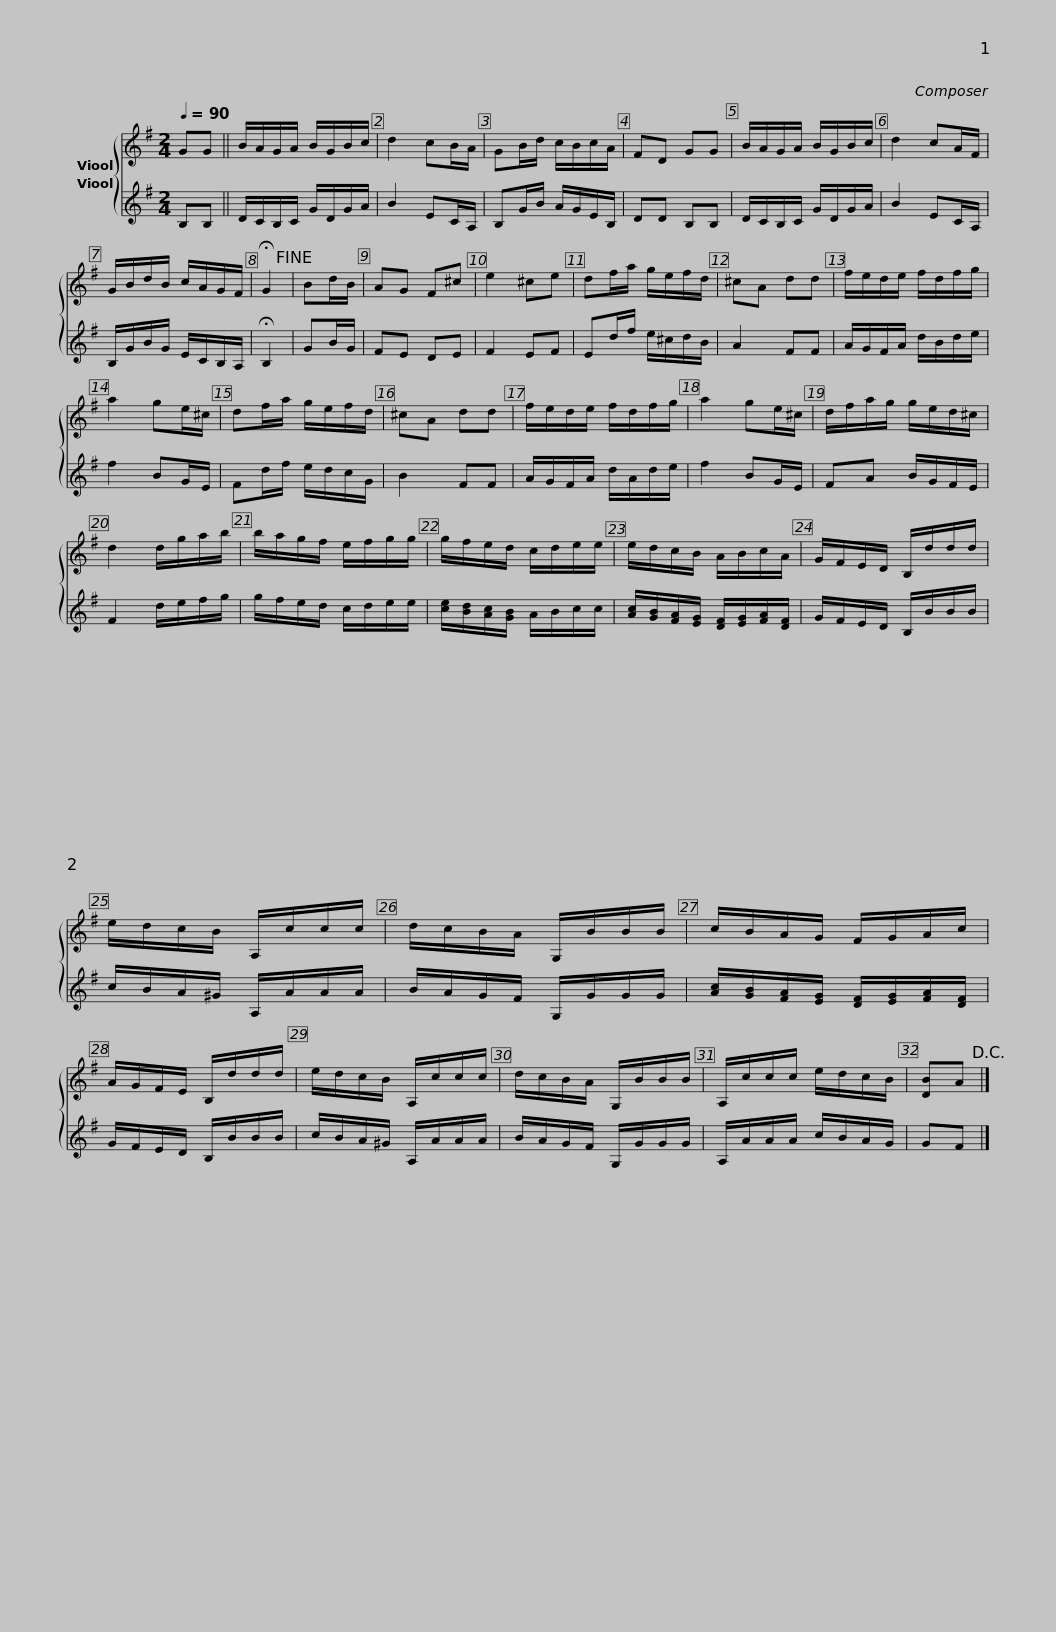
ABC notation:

X:1
%%score { 1 2 }
L:1/8
Q:1/4=90
M:2/4
I:linebreak $
K:G
V:1 treble
V:2 treble
V:1
 GG || B/A/G/A/ B/G/B/c/ | d2 cB/A/ | GB/d/ c/B/c/A/ | FD GG |$ %5
 B/A/G/A/ B/G/B/c/ | d2 cA/F/ | G/B/d/B/ c/A/G/F/ | !fermata!G2!fine! | Bd/B/ |$ %10
 AG F^c | e2 ^ce | df/a/ g/e/f/d/ | ^cA dd |$ f/e/d/e/ f/d/f/g/ | %15
 a2 ge/^c/ | df/a/ g/e/f/d/ | ^cA dd |$ f/e/d/e/ f/d/f/g/ | a2 ge/^c/ | %20
 d/f/a/g/ g/e/d/^c/ | d2 d/g/a/b/ |$ b/a/g/f/ e/f/g/g/ | g/f/e/d/ c/d/e/e/ | e/d/c/B/ A/B/c/A/ | %25
 G/F/E/D/ B,/d/d/d/ |$ e/d/c/B/ A,/c/c/c/ | d/c/B/A/ G,/B/B/B/ | c/B/A/G/ F/G/A/c/ | A/G/F/E/ B,/d/d/d/ |$ %30
 e/d/c/B/ A,/c/c/c/ | d/c/B/A/ G,/B/B/B/ | A,/c/c/c/ e/d/c/B/ | [DB]A!D.C.! |] %34
V:2
 B,B, || D/C/B,/C/ G/D/G/A/ | B2 EC/A,/ | B,G/B/ A/G/E/B,/ | DD B,B, |$ %5
 D/C/B,/C/ G/D/G/A/ | B2 EC/A,/ | B,/G/B/G/ E/C/B,/A,/ | !fermata!B,2 | GB/G/ |$ %10
 FE DE | F2 EF | Ed/f/ e/^c/d/B/ | A2 FF |$ A/G/F/A/ d/B/d/e/ | %15
 f2 BG/E/ | Fd/f/ e/d/c/G/ | B2 FF |$ A/G/F/A/ d/A/d/e/ | f2 BG/E/ | %20
 FA B/G/F/E/ | F2 d/e/f/g/ |$ g/f/e/d/ c/d/e/e/ | [ce]/[Bd]/[Ac]/[GB]/ A/B/c/c/ | [Ac]/[GB]/[FA]/[EG]/ [DF]/[EG]/[FA]/[DF]/ | %25
 G/F/E/D/ B,/B/B/B/ |$ c/B/A/^G/ A,/A/A/A/ | B/A/G/F/ G,/G/G/G/ | [Ac]/[GB]/[FA]/[EG]/ [DF]/[EG]/[FA]/[DF]/ | G/F/E/D/ B,/B/B/B/ |$ %30
 c/B/A/^G/ A,/A/A/A/ | B/A/G/F/ G,/G/G/G/ | A,/A/A/A/ c/B/A/G/ | GF |] %34
